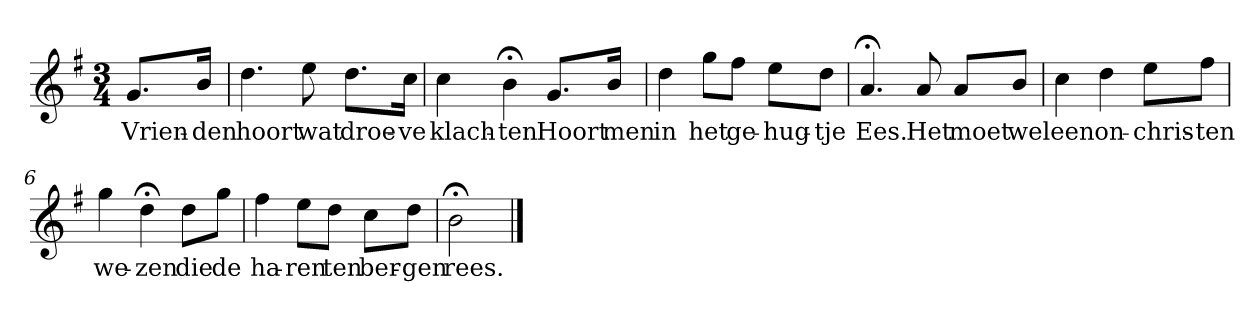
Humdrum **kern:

**kern	**text
*part1	*part1
*staff1	*staff1
*k[f#]	*
*G:	*
*M3/4	*
*MM120	*
=	=
8.gL	Vrien-
16bJk	-den
=1	=1
4.dd	hoort
8ee	wat
8.ddL	droe-
16ccJk	-ve
=2	=2
4cc	klach-
4b;<	-ten
8.gL	Hoort
16bJk	men
=3	=3
4dd	in
8ggL	het
8ff#J	ge-
8eeL	-hug-
8ddJ	-tje
=4	=4
4.a;<	Ees.
8a	Het
8aL	moet
8bJ	wel
=5	=5
4cc	een
4dd	on-
8eeL	-chris-
8ff#J	-ten
=6	=6
4gg	we-
4dd;<	-zen
8ddL	die
8ggJ	de
=7	=7
4ff#	ha-
8eeL	-ren
8ddJ	ten
8ccL	ber-
8ddJ	-gen
=8	=8
2b;<	rees.
==	==
*-	*-
